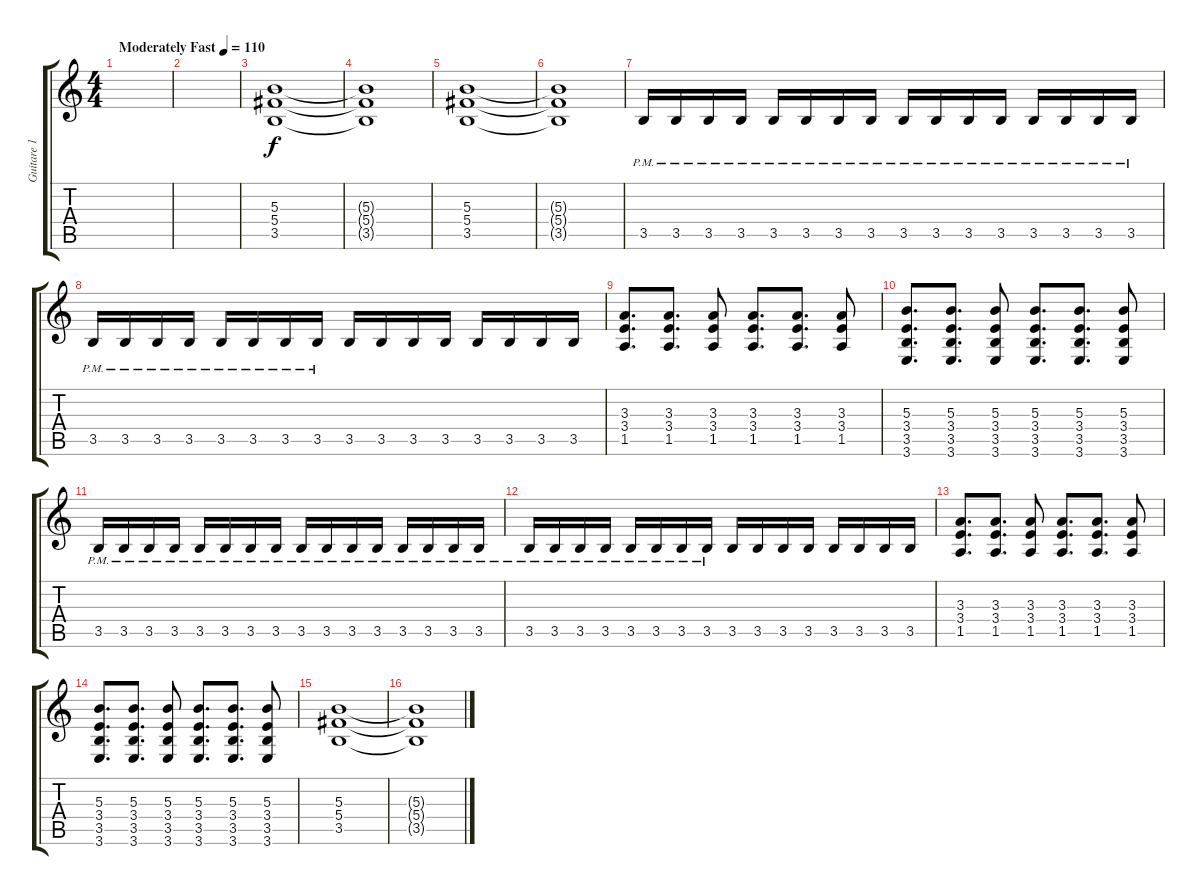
\track ("Guitare 1" "Guitare 1") {instrument distortionguitar}
\staff {score tabs}
\tuning (Eb4 Bb3 Gb3 Db3 Ab2 Db2) {hide}
\ts (4 4)
\tempo (110 "Moderately Fast")
\clef g2
\ks c
|
|
(5.3 5.4 3.5).1 |
(5.3{t} 5.4{t} 3.5{t}).1 |
(5.3 5.4 3.5).1 |
(5.3{t} 5.4{t} 3.5{t}).1 |
3.5{pm}.16 3.5{pm}.16 3.5{pm}.16 3.5{pm}.16 3.5{pm}.16 3.5{pm}.16 3.5{pm}.16 3.5{pm}.16 3.5{pm}.16 3.5{pm}.16 3.5{pm}.16 3.5{pm}.16 3.5{pm}.16 3.5{pm}.16 3.5{pm}.16 3.5{pm}.16 |
3.5{pm}.16 3.5{pm}.16 3.5{pm}.16 3.5{pm}.16 3.5{pm}.16 3.5{pm}.16 3.5{pm}.16 3.5{pm}.16 3.5.16 3.5.16 3.5.16 3.5.16 3.5.16 3.5.16 3.5.16 3.5.16 |
(3.3 3.4 1.5).8{d} (3.3 3.4 1.5).8{d} (3.3 3.4 1.5).8 (3.3 3.4 1.5).8{d} (3.3 3.4 1.5).8{d} (3.3 3.4 1.5).8 |
(5.3 3.4 3.5 3.6).8{d} (5.3 3.4 3.5 3.6).8{d} (5.3 3.4 3.5 3.6).8 (5.3 3.4 3.5 3.6).8{d} (5.3 3.4 3.5 3.6).8{d} (5.3 3.4 3.5 3.6).8 |
3.5{pm}.16 3.5{pm}.16 3.5{pm}.16 3.5{pm}.16 3.5{pm}.16 3.5{pm}.16 3.5{pm}.16 3.5{pm}.16 3.5{pm}.16 3.5{pm}.16 3.5{pm}.16 3.5{pm}.16 3.5{pm}.16 3.5{pm}.16 3.5{pm}.16 3.5{pm}.16 |
3.5{pm}.16 3.5{pm}.16 3.5{pm}.16 3.5{pm}.16 3.5{pm}.16 3.5{pm}.16 3.5{pm}.16 3.5{pm}.16 3.5.16 3.5.16 3.5.16 3.5.16 3.5.16 3.5.16 3.5.16 3.5.16 |
(3.3 3.4 1.5).8{d} (3.3 3.4 1.5).8{d} (3.3 3.4 1.5).8 (3.3 3.4 1.5).8{d} (3.3 3.4 1.5).8{d} (3.3 3.4 1.5).8 |
(5.3 3.4 3.5 3.6).8{d} (5.3 3.4 3.5 3.6).8{d} (5.3 3.4 3.5 3.6).8 (5.3 3.4 3.5 3.6).8{d} (5.3 3.4 3.5 3.6).8{d} (5.3 3.4 3.5 3.6).8 |
(5.3 5.4 3.5).1 |
(5.3{t} 5.4{t} 3.5{t}).1
